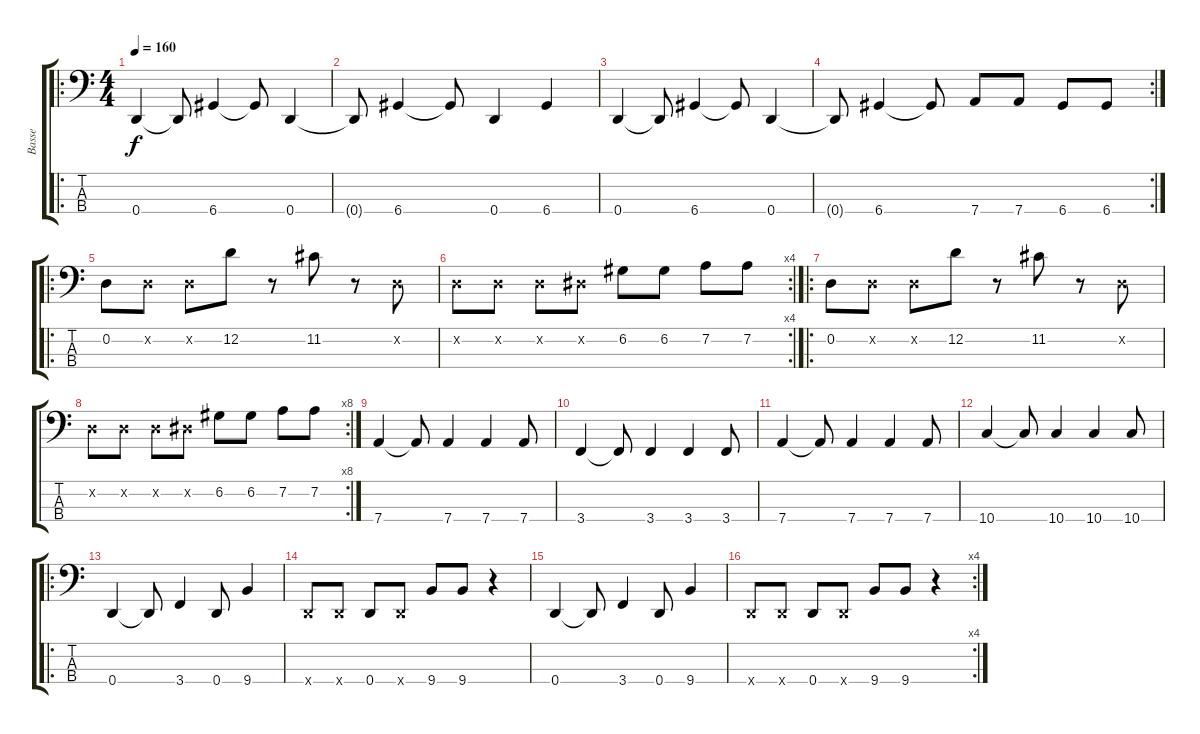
\track ("Basse" "Basse") {instrument electricbassfinger}
\staff {score tabs}
\tuning (G2 D2 A1 D1) {hide}
\ro
\ts (4 4)
\tempo 160
\clef f4
\ks c
0.4.4{dy f} 0.4{t}.8 6.4.4 6.4{t}.8 0.4.4 |
0.4{t}.8 6.4.4 6.4{t}.8 0.4.4 6.4.4 |
0.4.4 0.4{t}.8 6.4.4 6.4{t}.8 0.4.4 |
\rc 2
0.4{t}.8 6.4.4 6.4{t}.8 7.4.8 7.4.8 6.4.8 6.4.8 |
\ro
0.2.8 0.2{x}.8 0.2{x}.8 12.2.8 r.8 11.2.8 r.8 0.2{x}.8 |
\rc 4
0.2{x}.8 0.2{x}.8 0.2{x}.8 1.2{x}.8 6.2.8 6.2.8 7.2.8 7.2.8 |
\ro
0.2.8 0.2{x}.8 0.2{x}.8 12.2.8 r.8 11.2.8 r.8 0.2{x}.8 |
\rc 8
0.2{x}.8 0.2{x}.8 0.2{x}.8 1.2{x}.8 6.2.8 6.2.8 7.2.8 7.2.8 |
7.4.4 7.4{t}.8 7.4.4 7.4.4 7.4.8 |
3.4.4 3.4{t}.8 3.4.4 3.4.4 3.4.8 |
7.4.4 7.4{t}.8 7.4.4 7.4.4 7.4.8 |
10.4.4 10.4{t}.8 10.4.4 10.4.4 10.4.8 |
\ro
0.4.4 0.4{t}.8 3.4.4 0.4.8 9.4.4 |
0.4{x}.8 0.4{x}.8 0.4.8 0.4{x}.8 9.4.8 9.4.8 r.4 |
0.4.4 0.4{t}.8 3.4.4 0.4.8 9.4.4 |
\rc 4
0.4{x}.8 0.4{x}.8 0.4.8 0.4{x}.8 9.4.8 9.4.8 r.4
